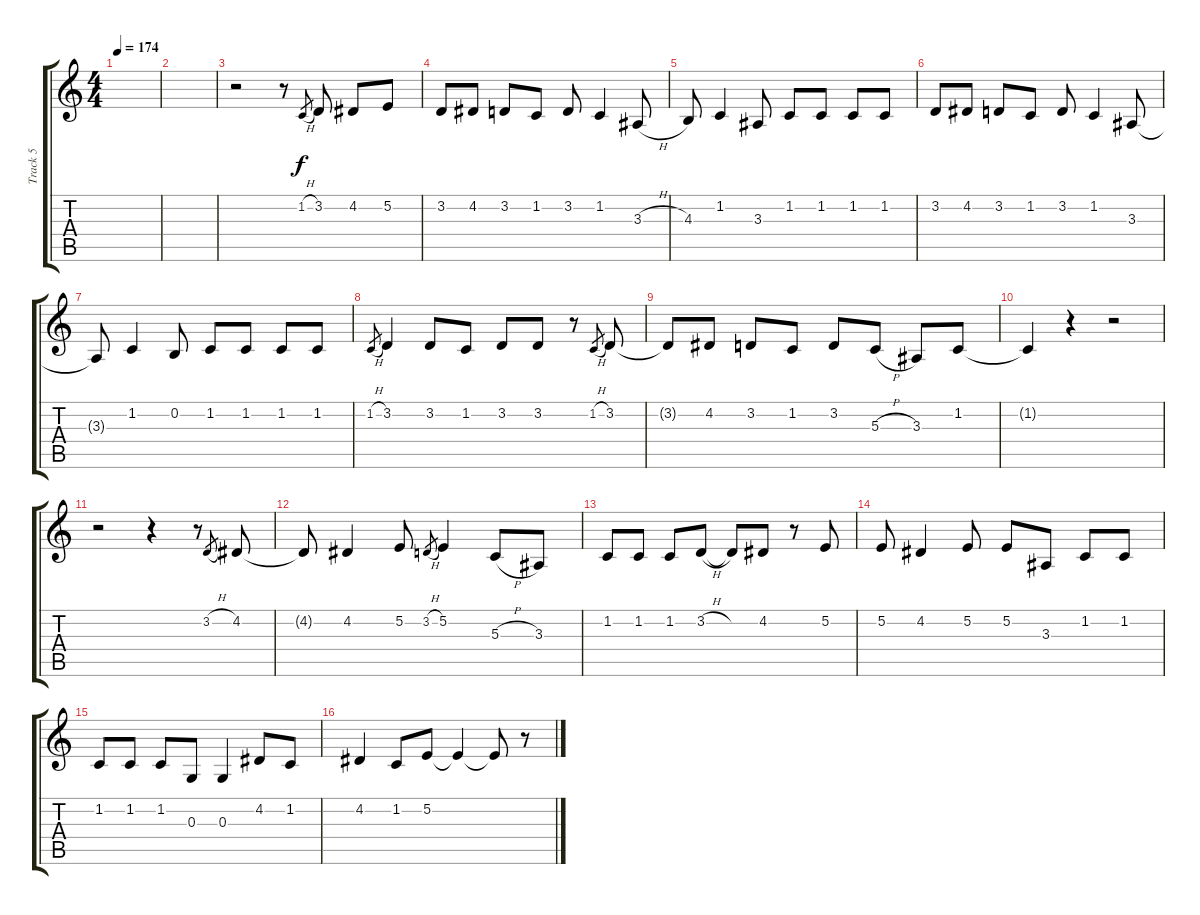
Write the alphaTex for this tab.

\track ("Track 5" "Track 5") {instrument harmonica}
\staff {score tabs}
\tuning (E4 B3 G3 D3 A2 E2) {hide}
\ts (4 4)
\tempo 174
\clef g2
\ks c
|
|
r.2 r.8 1.2{h}.8{gr} 3.2.8 4.2.8 5.2.8 |
3.2.8 4.2.8 3.2.8 1.2.8 3.2.8 1.2.4 3.3{h}.8 |
4.3.8 1.2.4 3.3.8 1.2.8 1.2.8 1.2.8 1.2.8 |
3.2.8 4.2.8 3.2.8 1.2.8 3.2.8 1.2.4 3.3.8 |
3.3{t}.8 1.2.4 0.2.8 1.2.8 1.2.8 1.2.8 1.2.8 |
1.2{h}.8{gr} 3.2.4 3.2.8 1.2.8 3.2.8 3.2.8 r.8 1.2{h}.8{gr} 3.2.8 |
3.2{t}.8 4.2.8 3.2.8 1.2.8 3.2.8 5.3{h}.8 3.3.8 1.2.8 |
1.2{t}.4 r.4 r.2 |
r.2 r.4 r.8 3.2{h}.8{gr} 4.2.8 |
4.2{t}.8 4.2.4 5.2.8 3.2{h}.8{gr} 5.2.4 5.3{h}.8 3.3.8 |
1.2.8 1.2.8 1.2.8 3.2{h}.8 3.2{t}.8 4.2.8 r.8 5.2.8 |
5.2.8 4.2.4 5.2.8 5.2.8 3.3.8 1.2.8 1.2.8 |
1.2.8 1.2.8 1.2.8 0.3.8 0.3.4 4.2.8 1.2.8 |
4.2.4 1.2.8 5.2.8 5.2{t}.4 5.2{t}.8 r.8
